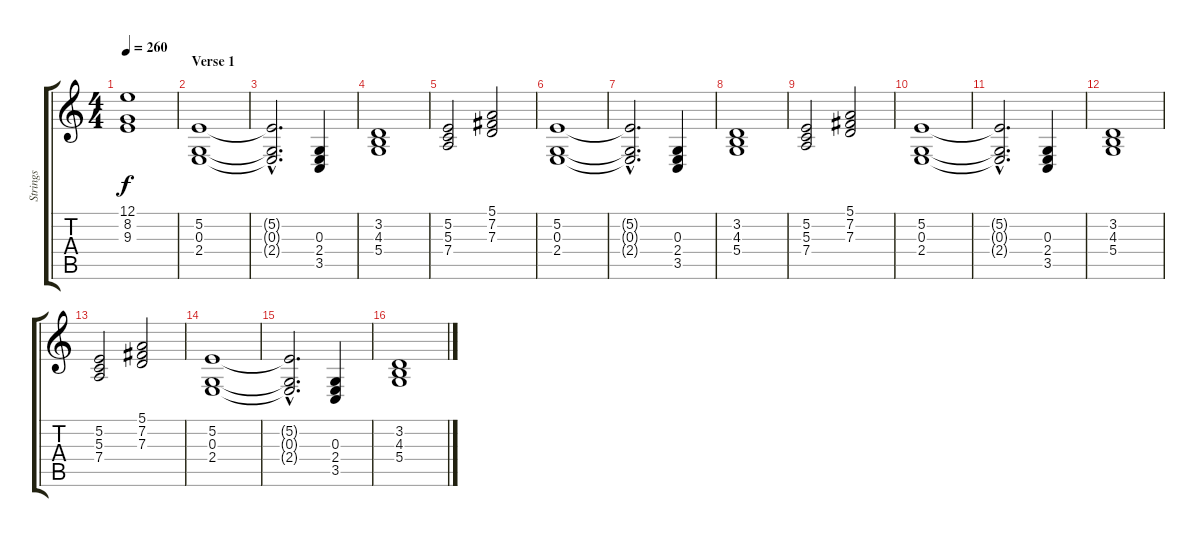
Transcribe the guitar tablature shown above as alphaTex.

\track ("Strings" "Strings") {instrument stringensemble1}
\staff {score tabs}
\tuning (E4 B3 G3 D3 A2 E2) {hide}
\ts (4 4)
\tempo 260
\clef g2
\ks c
(12.1{t} 8.2{t} 9.3{t}).1{dy f} |
\section ("" "Verse 1")
(5.2 0.3 2.4).1 |
(5.2{hac t} 0.3{hac t} 2.4{hac t}).2{d} (0.3 2.4 3.5).4 |
(3.2 4.3 5.4).1 |
(5.2 5.3 7.4).2 (5.1 7.2 7.3).2 |
(5.2 0.3 2.4).1 |
(5.2{hac t} 0.3{hac t} 2.4{hac t}).2{d} (0.3 2.4 3.5).4 |
(3.2 4.3 5.4).1 |
(5.2 5.3 7.4).2 (5.1 7.2 7.3).2 |
(5.2 0.3 2.4).1 |
(5.2{hac t} 0.3{hac t} 2.4{hac t}).2{d} (0.3 2.4 3.5).4 |
(3.2 4.3 5.4).1 |
(5.2 5.3 7.4).2 (5.1 7.2 7.3).2 |
(5.2 0.3 2.4).1 |
(5.2{hac t} 0.3{hac t} 2.4{hac t}).2{d} (0.3 2.4 3.5).4 |
(3.2 4.3 5.4).1
